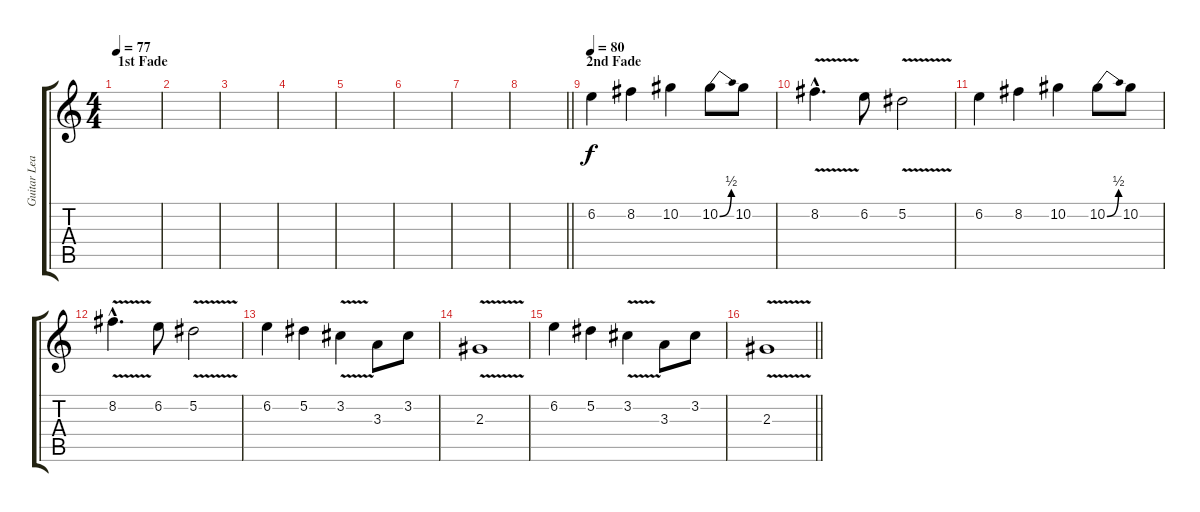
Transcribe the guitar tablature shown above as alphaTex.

\track ("Guitar Lead 2" "Guitar Lea") {instrument distortionguitar}
\staff {score tabs}
\tuning (Eb4 Bb3 Gb3 Db3 Ab2 Eb2) {hide}
\ts (4 4)
\section ("" "1st Fade")
\tempo 77
\clef g2
\ks c
|
|
|
|
|
|
|
\barLineRight lightlight
|
\section ("" "2nd Fade")
\tempo 80
6.2.4 8.2.4 10.2.4 10.2{be (bend 0 0 60 2)}.8 10.2.8 |
8.2{v hac}.4{d} 6.2.8 5.2{v}.2 |
6.2.4 8.2.4 10.2.4 10.2{be (bend 0 0 60 2)}.8 10.2.8 |
8.2{v hac}.4{d} 6.2.8 5.2{v}.2 |
6.2.4 5.2.4 3.2{v}.4 3.3.8 3.2.8 |
2.3{v}.1 |
6.2.4 5.2.4 3.2{v}.4 3.3.8 3.2.8 |
\barLineRight lightlight
2.3{v}.1
